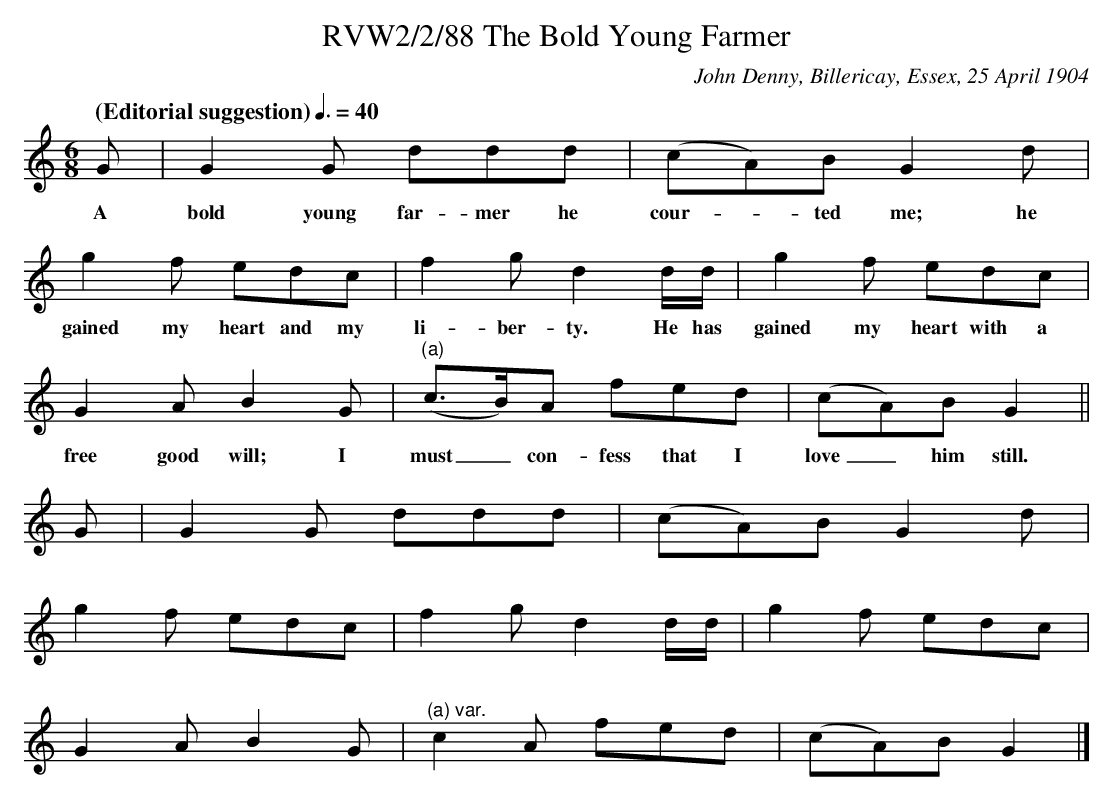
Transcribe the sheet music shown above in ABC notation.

X:1
T:RVW2/2/88 The Bold Young Farmer
C: John Denny, Billericay, Essex, 25 April 1904
L:1/8
Q: "(Editorial suggestion)" 3/8=40
M:6/8
K:C
G | G2 G ddd | (cA)B G2 d |
w: A bold young far-mer he cour-*ted me; he
g2 f edc | f2 g d2 d/2d/2 | g2 f edc |
w: gained my heart and my li-ber-ty. He has gained my heart with a
G2 A B2 G | "^(a)"(c3/2B/2)A fed | (cA)B G2 ||
w: free good will; I must_ con-fess that I love_ him still.
G | G2 G ddd | (cA)B G2 d |
g2 f edc | f2 g d2 d/2d/2 | g2 f edc |
G2 A B2 G | "^(a) var."c2 A fed | (cA)B G2 |]
